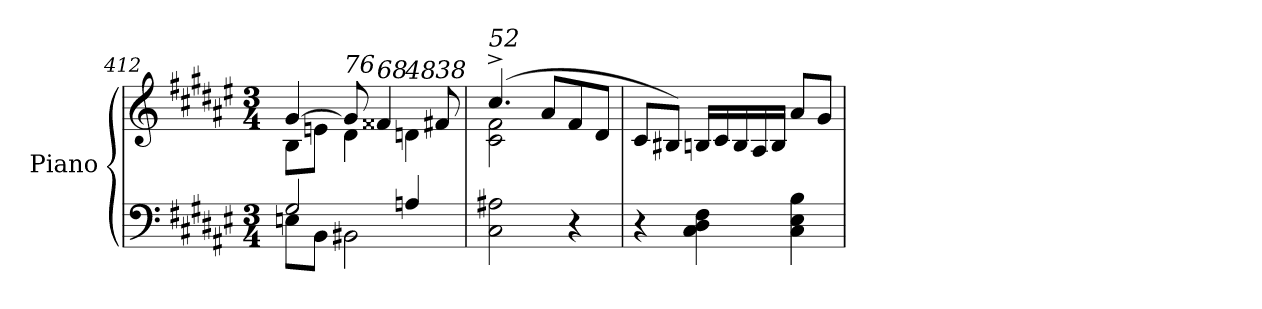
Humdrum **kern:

**kern	**kern
*part1	*part1
*staff2	*staff1
*I"Piano	*
*I'Pno	*
*clefF4	*clefG2
*k[f#c#g#d#a#e#]	*k[f#c#g#d#a#e#]
*M3/4	*M3/4
=412	=412
*^	*^
2G#/	8En\L	[4g#/	8B\L
.	8BB\J	.	8en\J
!	!	!LO:TX:a:i:t=76	!
.	2BB#X\	8g#/]	4d#\
!	!	!LO:TX:a:i:t=68	!
.	.	4f##X/	.
!	!	!	!LO:TX:a:i:t=48
4An/	.	.	4dn\
!	!	!LO:TX:a:i:t=38	!
.	.	8f#X/	.
*v	*v	*	*
!!LO:LB:g=z	!!
=413	=413	=413
!	!LO:TX:a:i:t=52	!
2C#\ 2A#X\	(4.cc#^/	2c#\ 2f#\
.	8a#/L	.
4r	8f#/	4ryy
.	8d#/J	.
*	*v	*v
=414	=414
4r	8c#/L
.	8B#X/J)
*	*Xtuplet
4C#\ 4D#\ 4F#\	20Bn/LL
.	20c#/
.	20B/
.	20A#/
.	20B/JJ
4C#\ 4E#\ 4B\	8a#/L
.	8g#/J
=	=
*-	*-
